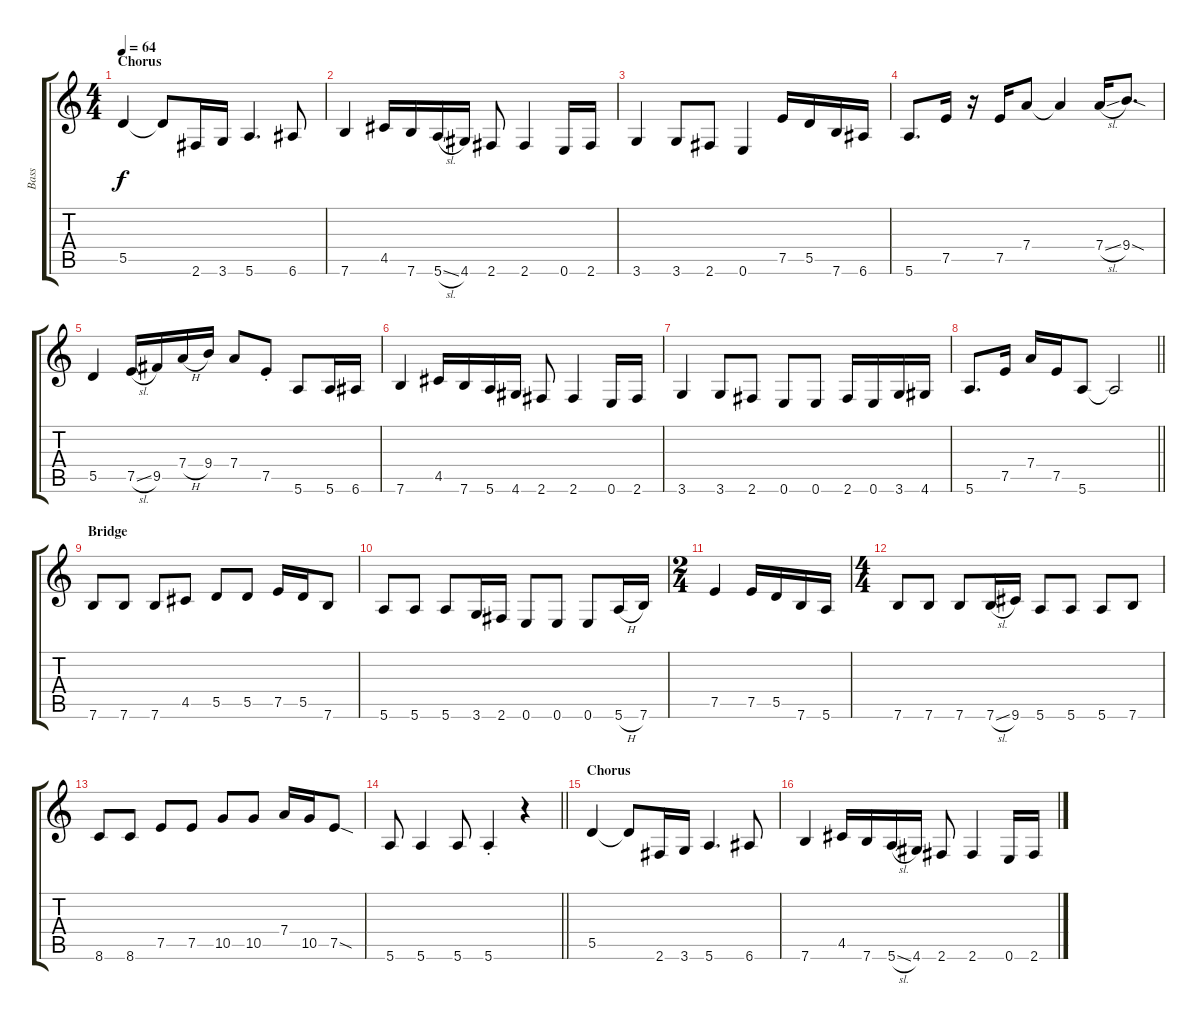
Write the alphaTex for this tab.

\track ("Bass" "Bass") {instrument electricbassfinger}
\staff {score tabs}
\tuning (E4 B3 G3 D3 A2 E2) {hide}
\ts (4 4)
\section ("" "Chorus")
\tempo 64
\clef g2
\ks c
5.5.4{dy f} 5.5{t}.8 2.6.16 3.6.16 5.6.4{d} 6.6.8 |
7.6.4 4.5.16 7.6.16 5.6{sl}.16 4.6.16 2.6.8 2.6.4 0.6.16 2.6.16 |
3.6.4 3.6.8 2.6.8 0.6.4 7.5.16 5.5.16 7.6.16 6.6.16 |
5.6.8{d} 7.5.16 r.16 7.5.16 7.4.8 7.4{t}.4 7.4{sl}.16 9.4{sod}.8{d} |
5.5.4 7.5{sl}.16 9.5.16 7.4{h}.16 9.4.16 7.4.8 7.5{st}.8 5.6.8 5.6.16 6.6.16 |
7.6.4 4.5.16 7.6.16 5.6.16 4.6.16 2.6.8 2.6.4 0.6.16 2.6.16 |
3.6.4 3.6.8 2.6.8 0.6.8 0.6.8 2.6.16 0.6.16 3.6.16 4.6.16 |
\barLineRight lightlight
5.6.8{d} 7.5.16 7.4.16 7.5.16 5.6.8 5.6{t}.2 |
\section ("" "Bridge")
7.6.8 7.6.8 7.6.8 4.5.8 5.5.8 5.5.8 7.5.16 5.5.16 7.6.8 |
5.6.8 5.6.8 5.6.8 3.6.16 2.6.16 0.6.8 0.6.8 0.6.8 5.6{h}.16 7.6.16 |
\ts (2 4)
7.5.4 7.5.16 5.5.16 7.6.16 5.6.16 |
\ts (4 4)
7.6.8 7.6.8 7.6.8 7.6{sl}.16 9.6.16 5.6.8 5.6.8 5.6.8 7.6.8 |
8.6.8 8.6.8 7.5.8 7.5.8 10.5.8 10.5.8 7.4.16 10.5.16 7.5{sod}.8 |
\barLineRight lightlight
5.6.8 5.6.4 5.6.8 5.6{st}.4 r.4 |
\section ("" "Chorus")
5.5.4 5.5{t}.8 2.6.16 3.6.16 5.6.4{d} 6.6.8 |
7.6.4 4.5.16 7.6.16 5.6{sl}.16 4.6.16 2.6.8 2.6.4 0.6.16 2.6.16
